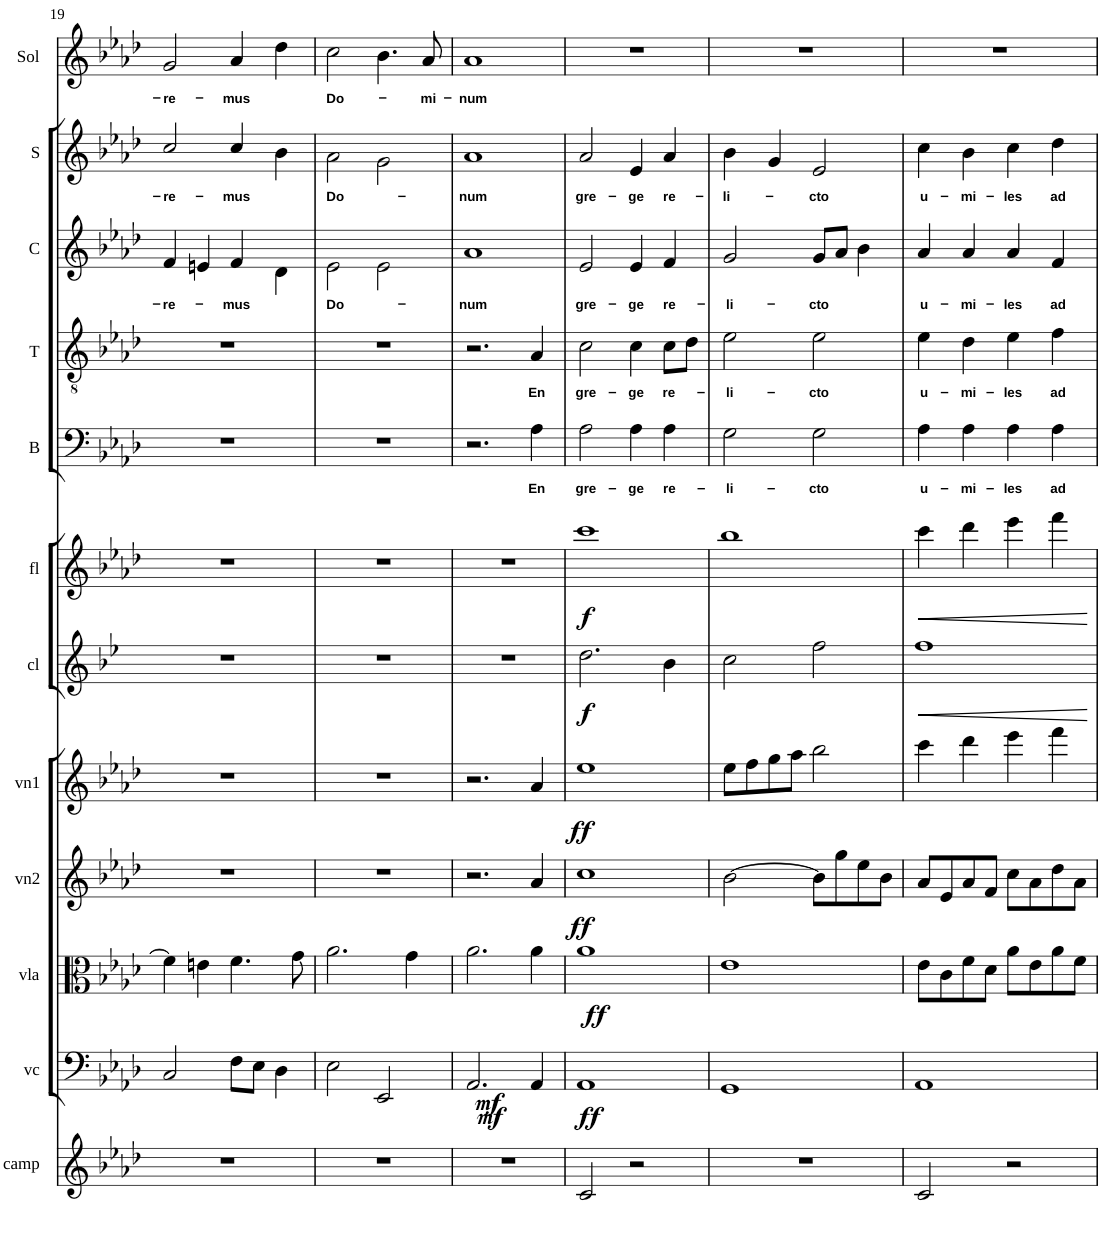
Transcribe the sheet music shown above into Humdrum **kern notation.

**kern	**kern	**dynam	**kern	**dynam	**kern	**dynam	**kern	**dynam	**kern	**dynam	**kern	**dynam	**kern	**text	**kern	**text	**kern	**text	**kern	**text	**kern	**text
*part12	*part11	*part11	*part10	*part10	*part9	*part9	*part8	*part8	*part7	*part7	*part6	*part6	*part5	*part5	*part4	*part4	*part3	*part3	*part2	*part2	*part1	*part1
*staff12	*staff11	*staff11	*staff10	*staff10	*staff9	*staff9	*staff8	*staff8	*staff7	*staff7	*staff6	*staff6	*staff5	*staff5	*staff4	*staff4	*staff3	*staff3	*staff2	*staff2	*staff1	*staff1
*I"Campane	*I"Violoncello	*	*I"Viola	*	*I"Violino 2	*	*I"Violino 1	*	*I"Clarinetto	*	*I"Flauto	*	*I"B	*	*I"T	*	*I"C	*	*I"S	*	*I"Solista	*
*I'camp	*I'vc	*	*I'vla	*	*I'vn2	*	*I'vn1	*	*I'cl	*	*I'fl	*	*I'B	*	*I'T	*	*I'C	*	*I'S	*	*I'Sol	*
!!LO:PB:g=z
*clefG2	*clefF4	*	*clefC3	*	*clefG2	*	*clefG2	*	*clefG2	*	*clefG2	*	*clefF4	*	*clefGv2	*	*clefG2	*	*clefG2	*	*clefG2	*
*	*	*	*	*	*	*	*	*	*Trd1c2	*	*	*	*	*	*	*	*	*	*	*	*	*
*k[b-e-a-d-]	*k[b-e-a-d-]	*	*k[b-e-a-d-]	*	*k[b-e-a-d-]	*	*k[b-e-a-d-]	*	*k[b-e-]	*	*k[b-e-a-d-]	*	*k[b-e-a-d-]	*	*k[b-e-a-d-]	*	*k[b-e-a-d-]	*	*k[b-e-a-d-]	*	*k[b-e-a-d-]	*
*M4/4	*M4/4	*	*M4/4	*	*M4/4	*	*M4/4	*	*M4/4	*	*M4/4	*	*M4/4	*	*M4/4	*	*M4/4	*	*M4/4	*	*M4/4	*
*met(c)	*met(c)	*	*met(c)	*	*met(c)	*	*met(c)	*	*met(c)	*	*met(c)	*	*met(c)	*	*met(c)	*	*met(c)	*	*met(c)	*	*met(c)	*
=19	=19	=19	=19	=19	=19	=19	=19	=19	=19	=19	=19	=19	=19	=19	=19	=19	=19	=19	=19	=19	=19	=19
!	!	!	!	!	!	!	!	!	!	!	!	!	!	!	!	!	!	!LO:LY:b	!	!LO:LY:b	!	!LO:LY:b
1r	2C/	.	4f\]	.	1r	.	1r	.	1r	.	1r	.	1r	.	1r	.	4f/	-re-	2cc/	-re-	2g/	-re-
.	.	.	4en\	.	.	.	.	.	.	.	.	.	.	.	.	.	4en/	.	.	.	.	.
!	!	!	!	!	!	!	!	!	!	!	!	!	!	!	!	!	!	!LO:LY:b	!	!LO:LY:b	!	!LO:LY:b
.	8F\L	.	4.f\	.	.	.	.	.	.	.	.	.	.	.	.	.	4f/	-mus	4cc/	-mus	4a-/	-mus
.	8E-\J	.	.	.	.	.	.	.	.	.	.	.	.	.	.	.	.	.	.	.	.	.
.	4D-\	.	.	.	.	.	.	.	.	.	.	.	.	.	.	.	4d-\	.	4b-\	.	4dd-\	.
.	.	.	8g\	.	.	.	.	.	.	.	.	.	.	.	.	.	.	.	.	.	.	.
=20	=20	=20	=20	=20	=20	=20	=20	=20	=20	=20	=20	=20	=20	=20	=20	=20	=20	=20	=20	=20	=20	=20
!	!	!	!	!	!	!	!	!	!	!	!	!	!	!	!	!	!	!LO:LY:b	!	!LO:LY:b	!	!LO:LY:b
1r	2E-\	.	2.a-\	.	1r	.	1r	.	1r	.	1r	.	1r	.	1r	.	2e-\	Do-	2a-\	Do-	2cc\	Do-
.	2EE-/	.	.	.	.	.	.	.	.	.	.	.	.	.	.	.	2e-\	.	2g\	.	4.b-\	.
.	.	.	4g\	.	.	.	.	.	.	.	.	.	.	.	.	.	.	.	.	.	.	.
!	!	!	!	!	!	!	!	!	!	!	!	!	!	!	!	!	!	!	!	!	!	!LO:LY:b
.	.	.	.	.	.	.	.	.	.	.	.	.	.	.	.	.	.	.	.	.	8a-/	-mi-
=21	=21	=21	=21	=21	=21	=21	=21	=21	=21	=21	=21	=21	=21	=21	=21	=21	=21	=21	=21	=21	=21	=21
!	!	!LO:DY:b	!	!	!	!	!	!	!	!	!	!	!	!	!	!	!	!LO:LY:b	!	!LO:LY:b	!	!LO:LY:b
!	!	!LO:DY:n=1:b	!	!	!	!	!	!	!	!	!	!	!	!	!	!	!	!	!	!	!	!
1r	2.AA-/	mf mf	2.a-\	.	2.r	.	2.r	.	1r	.	1r	.	2.r	.	2.r	.	1a-	-num	1a-	-num	1a-	-num
!	!	!	!	!	!	!	!	!	!	!	!	!	!	!LO:LY:b	!	!LO:LY:b	!	!	!	!	!	!
.	4AA-/	.	4a-\	.	4a-/	.	4a-/	.	.	.	.	.	4A-\	En	4A-/	En	.	.	.	.	.	.
=22	=22	=22	=22	=22	=22	=22	=22	=22	=22	=22	=22	=22	=22	=22	=22	=22	=22	=22	=22	=22	=22	=22
!	!	!LO:DY:b	!	!LO:DY:b	!	!LO:DY:b	!	!LO:DY:b	!	!LO:DY:b	!	!LO:DY:b	!	!LO:LY:b	!	!LO:LY:b	!	!LO:LY:b	!	!LO:LY:b	!	!
2c/	1AA-	ff	1a-	ff	1cc	ff	1ee-	ff	2.dd\	f	1ccc	f	2A-\	gre-	2c\	gre-	2e-/	gre-	2a-/	gre-	1r	.
!	!	!	!	!	!	!	!	!	!	!	!	!	!	!LO:LY:b	!	!LO:LY:b	!	!LO:LY:b	!	!LO:LY:b	!	!
2r	.	.	.	.	.	.	.	.	.	.	.	.	4A-\	-ge	4c\	-ge	4e-/	-ge	4e-/	-ge	.	.
!	!	!	!	!	!	!	!	!	!	!	!	!	!	!LO:LY:b	!	!LO:LY:b	!	!LO:LY:b	!	!LO:LY:b	!	!
.	.	.	.	.	.	.	.	.	4b-\	.	.	.	4A-\	re-	8c\L	re-	4f/	re-	4a-/	re-	.	.
.	.	.	.	.	.	.	.	.	.	.	.	.	.	.	8d-\J	.	.	.	.	.	.	.
=23	=23	=23	=23	=23	=23	=23	=23	=23	=23	=23	=23	=23	=23	=23	=23	=23	=23	=23	=23	=23	=23	=23
!	!	!	!	!	!	!	!	!	!	!	!	!	!	!LO:LY:b	!	!LO:LY:b	!	!LO:LY:b	!	!LO:LY:b	!	!
1r	1GG	.	1e-	.	[2b-\	.	8ee-\L	.	2cc\	.	1bb-	.	2G\	-li-	2e-\	-li-	2g/	-li-	4b-\	-li-	1r	.
.	.	.	.	.	.	.	8ff\	.	.	.	.	.	.	.	.	.	.	.	.	.	.	.
.	.	.	.	.	.	.	8gg\	.	.	.	.	.	.	.	.	.	.	.	4g/	.	.	.
.	.	.	.	.	.	.	8aa-\J	.	.	.	.	.	.	.	.	.	.	.	.	.	.	.
!	!	!	!	!	!	!	!	!	!	!	!	!	!	!LO:LY:b	!	!LO:LY:b	!	!LO:LY:b	!	!LO:LY:b	!	!
.	.	.	.	.	8b-\L]	.	2bb-\	.	2ff\	.	.	.	2G\	-cto	2e-\	-cto	8g/L	-cto	2e-/	-cto	.	.
.	.	.	.	.	8gg\	.	.	.	.	.	.	.	.	.	.	.	8a-/J	.	.	.	.	.
.	.	.	.	.	8ee-\	.	.	.	.	.	.	.	.	.	.	.	4b-\	.	.	.	.	.
.	.	.	.	.	8b-\J	.	.	.	.	.	.	.	.	.	.	.	.	.	.	.	.	.
=24	=24	=24	=24	=24	=24	=24	=24	=24	=24	=24	=24	=24	=24	=24	=24	=24	=24	=24	=24	=24	=24	=24
!	!	!	!	!	!	!	!	!	!	!LO:HP:b	!	!LO:HP:b	!	!LO:LY:b	!	!LO:LY:b	!	!LO:LY:b	!	!LO:LY:b	!	!
2c/	1AA-	.	8e-\L	.	8a-/L	.	4ccc\	.	1ff	<	4ccc\	<	4A-\	u-	4e-\	u-	4a-/	u-	4cc\	u-	1r	.
.	.	.	8c\	.	8e-/	.	.	.	.	.	.	.	.	.	.	.	.	.	.	.	.	.
!	!	!	!	!	!	!	!	!	!	!	!	!	!	!LO:LY:b	!	!LO:LY:b	!	!LO:LY:b	!	!LO:LY:b	!	!
.	.	.	8f\	.	8a-/	.	4ddd-\	.	.	.	4ddd-\	.	4A-\	-mi-	4d-\	-mi-	4a-/	-mi-	4b-\	-mi-	.	.
.	.	.	8d-\J	.	8f/J	.	.	.	.	.	.	.	.	.	.	.	.	.	.	.	.	.
!	!	!	!	!	!	!	!	!	!	!	!	!	!	!LO:LY:b	!	!LO:LY:b	!	!LO:LY:b	!	!LO:LY:b	!	!
2r	.	.	8a-\L	.	8cc\L	.	4eee-\	.	.	.	4eee-\	.	4A-\	-les	4e-\	-les	4a-/	-les	4cc\	-les	.	.
.	.	.	8e-\	.	8a-\	.	.	.	.	.	.	.	.	.	.	.	.	.	.	.	.	.
!	!	!	!	!	!	!	!	!	!	!	!	!	!	!LO:LY:b	!	!LO:LY:b	!	!LO:LY:b	!	!LO:LY:b	!	!
.	.	.	8a-\	.	8dd-\	.	4fff\	.	.	.	4fff\	.	4A-\	ad	4f\	ad	4f/	ad	4dd-\	ad	.	.
.	.	.	8f\J	.	8a-\J	.	.	.	.	.	.	.	.	.	.	.	.	.	.	.	.	.
.	.	.	.	.	.	.	.	.	.	[	.	[	.	.	.	.	.	.	.	.	.	.
=	=	=	=	=	=	=	=	=	=	=	=	=	=	=	=	=	=	=	=	=	=	=
*-	*-	*-	*-	*-	*-	*-	*-	*-	*-	*-	*-	*-	*-	*-	*-	*-	*-	*-	*-	*-	*-	*-
